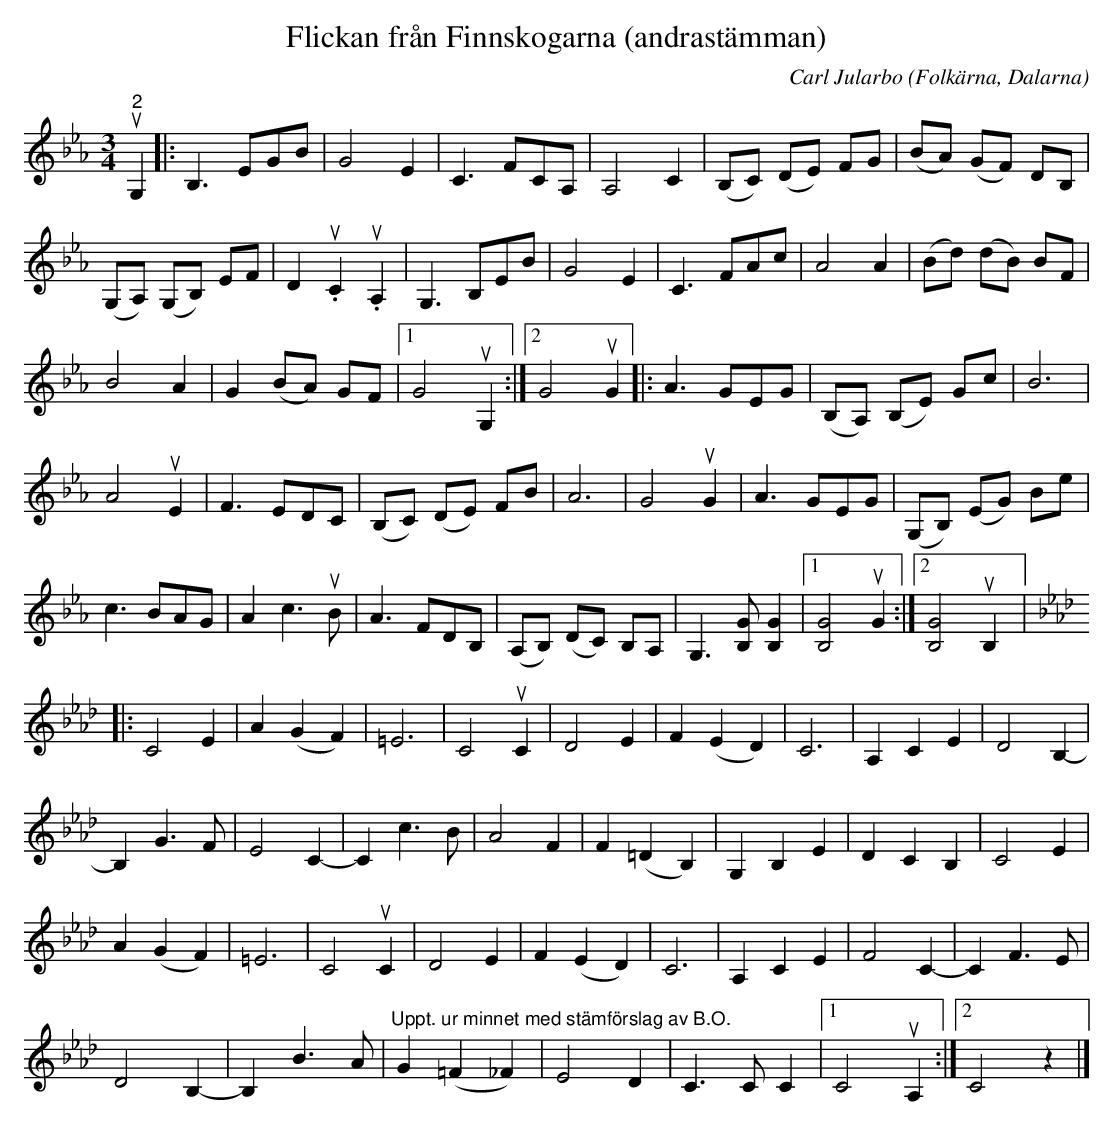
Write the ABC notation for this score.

X:1
T:Flickan från Finnskogarna (andrastämman)
C:Carl Jularbo
O:Folkärna, Dalarna
L:1/8
M:3/4
K:Eb
V:2
"^2"u G,2 |: B,3 EGB | G4 E2 | C3 FCA, | A,4 C2 | (B,C) (DE) FG | (BA) (GF) DB, |
(G,A,) (G,B,) EF | D2u .C2u .A,2 | G,3 B,EB | G4 E2 | C3 FAc | A4 A2 | (Bd) (dB) BF |
B4 A2 | G2 (BA) GF |1 G4u G,2 :|2 G4u G2 |: A3 GEG | (B,A,) (B,E) Gc | B6 |
A4u E2 | F3 EDC | (B,C) (DE) FB | A6 | G4u G2 | A3 GEG | (G,B,) (EG) Be |
c3 BAG | A2 c3u B | A3 FDB, | (A,B,) (DC) B,A, | G,3 [B,G] [B,G]2 |1 [B,G]4u G2 :|2 [B,G]4u B,2 |:
[K:Ab] C4 E2 | A2 (G2 F2) | =E6 | C4u C2 | D4 E2 | F2 (E2 D2) | C6 | A,2 C2 E2 | D4 B,2- |
B,2 G3 F | E4 C2- | C2 c3 B | A4 F2 | F2 (=D2 B,2) | G,2 B,2 E2 | D2 C2 B,2 | C4 E2 |
A2 (G2 F2) | =E6 | C4u C2 | D4 E2 | F2 (E2 D2) | C6 | A,2 C2 E2 | F4 C2- | C2 F3 E |
D4 B,2- | B,2 B3 A | "^Uppt. ur minnet med stämförslag av B.O." G2 (=F2 _F2) | E4 D2 | C3 C C2 |1 C4u A,2 :|2 C4 z2 |]
